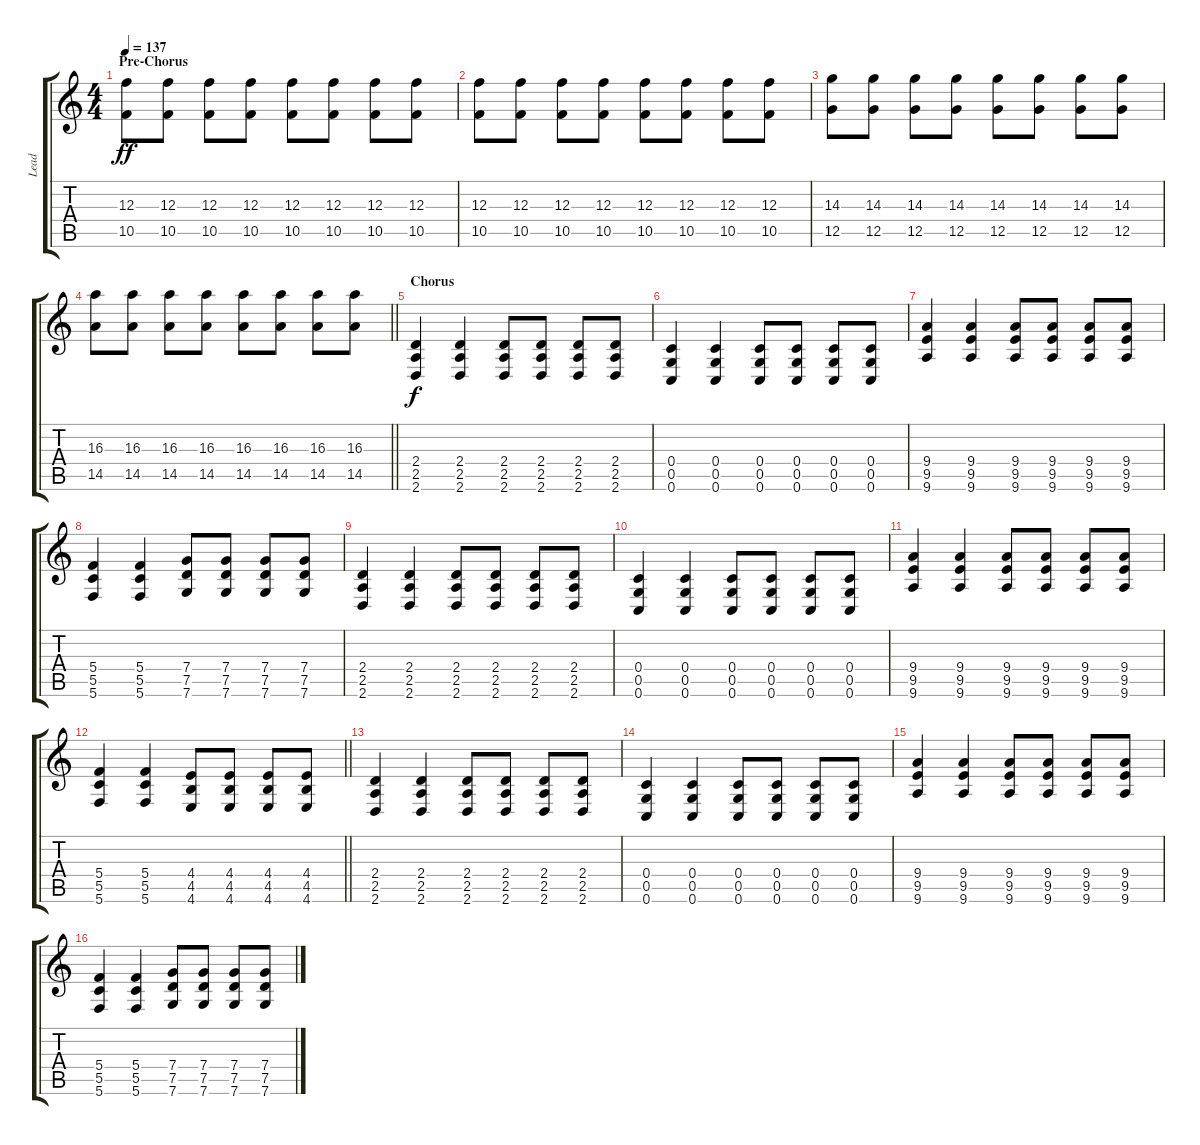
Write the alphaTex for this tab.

\track ("Lead" "Lead") {instrument distortionguitar}
\staff {score tabs}
\tuning (D4 A3 F3 C3 G2 C2) {hide}
\ts (4 4)
\section ("" "Pre-Chorus")
\tempo 137
\clef g2
\ks c
(12.3 10.5).8{dy ff} (12.3 10.5).8 (12.3 10.5).8 (12.3 10.5).8 (12.3 10.5).8 (12.3 10.5).8 (12.3 10.5).8 (12.3 10.5).8 |
(12.3 10.5).8 (12.3 10.5).8 (12.3 10.5).8 (12.3 10.5).8 (12.3 10.5).8 (12.3 10.5).8 (12.3 10.5).8 (12.3 10.5).8 |
(14.3 12.5).8 (14.3 12.5).8 (14.3 12.5).8 (14.3 12.5).8 (14.3 12.5).8 (14.3 12.5).8 (14.3 12.5).8 (14.3 12.5).8 |
\barLineRight lightlight
(16.3 14.5).8 (16.3 14.5).8 (16.3 14.5).8 (16.3 14.5).8 (16.3 14.5).8 (16.3 14.5).8 (16.3 14.5).8 (16.3 14.5).8 |
\section ("" "Chorus")
(2.4 2.5 2.6).4{dy f} (2.4 2.5 2.6).4 (2.4 2.5 2.6).8 (2.4 2.5 2.6).8 (2.4 2.5 2.6).8 (2.4 2.5 2.6).8 |
(0.4 0.5 0.6).4 (0.4 0.5 0.6).4 (0.4 0.5 0.6).8 (0.4 0.5 0.6).8 (0.4 0.5 0.6).8 (0.4 0.5 0.6).8 |
(9.4 9.5 9.6).4 (9.4 9.5 9.6).4 (9.4 9.5 9.6).8 (9.4 9.5 9.6).8 (9.4 9.5 9.6).8 (9.4 9.5 9.6).8 |
(5.4 5.5 5.6).4 (5.4 5.5 5.6).4 (7.4 7.5 7.6).8 (7.4 7.5 7.6).8 (7.4 7.5 7.6).8 (7.4 7.5 7.6).8 |
(2.4 2.5 2.6).4 (2.4 2.5 2.6).4 (2.4 2.5 2.6).8 (2.4 2.5 2.6).8 (2.4 2.5 2.6).8 (2.4 2.5 2.6).8 |
(0.4 0.5 0.6).4 (0.4 0.5 0.6).4 (0.4 0.5 0.6).8 (0.4 0.5 0.6).8 (0.4 0.5 0.6).8 (0.4 0.5 0.6).8 |
(9.4 9.5 9.6).4 (9.4 9.5 9.6).4 (9.4 9.5 9.6).8 (9.4 9.5 9.6).8 (9.4 9.5 9.6).8 (9.4 9.5 9.6).8 |
\barLineRight lightlight
(5.4 5.5 5.6).4 (5.4 5.5 5.6).4 (4.4 4.5 4.6).8 (4.4 4.5 4.6).8 (4.4 4.5 4.6).8 (4.4 4.5 4.6).8 |
(2.4 2.5 2.6).4 (2.4 2.5 2.6).4 (2.4 2.5 2.6).8 (2.4 2.5 2.6).8 (2.4 2.5 2.6).8 (2.4 2.5 2.6).8 |
(0.4 0.5 0.6).4 (0.4 0.5 0.6).4 (0.4 0.5 0.6).8 (0.4 0.5 0.6).8 (0.4 0.5 0.6).8 (0.4 0.5 0.6).8 |
(9.4 9.5 9.6).4 (9.4 9.5 9.6).4 (9.4 9.5 9.6).8 (9.4 9.5 9.6).8 (9.4 9.5 9.6).8 (9.4 9.5 9.6).8 |
(5.4 5.5 5.6).4 (5.4 5.5 5.6).4 (7.4 7.5 7.6).8 (7.4 7.5 7.6).8 (7.4 7.5 7.6).8 (7.4 7.5 7.6).8
